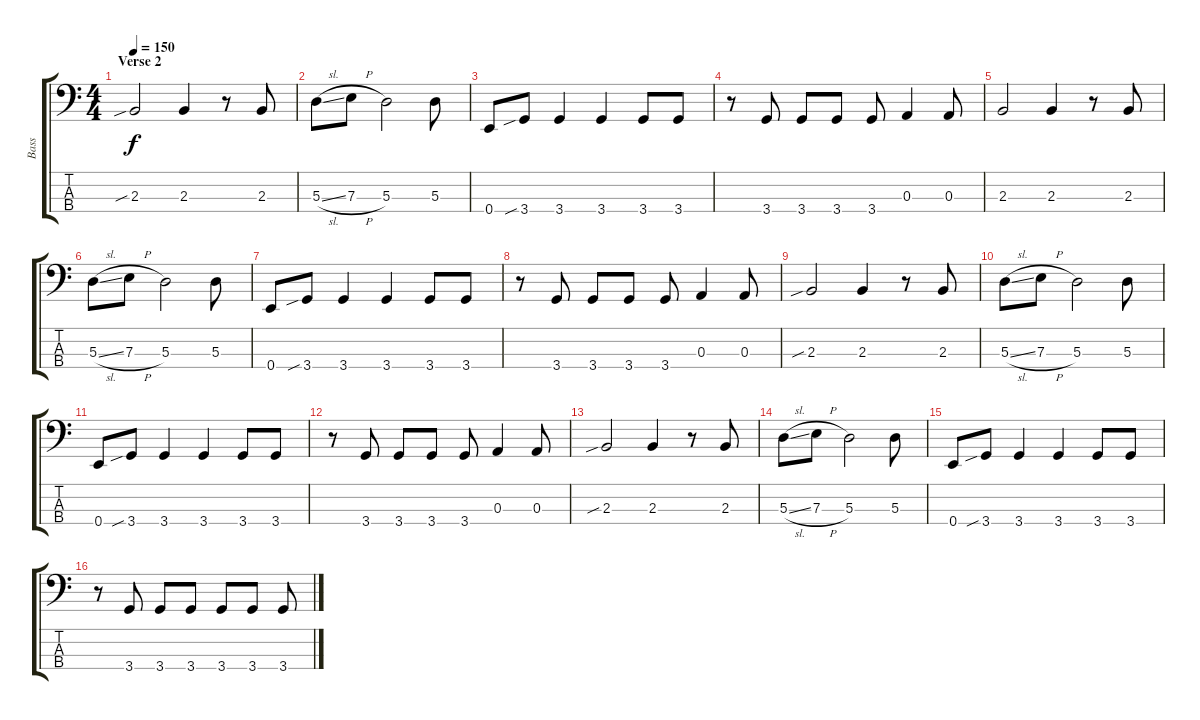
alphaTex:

\track ("Bass" "Bass") {instrument electricbassfinger}
\staff {score tabs}
\tuning (G2 D2 A1 E1) {hide}
\ts (4 4)
\section ("" "Verse 2")
\tempo 150
\clef f4
\ks c
2.3{sib}.2{dy f} 2.3.4 r.8 2.3.8 |
5.3{sl}.8 7.3{h}.8 5.3.2 5.3.8 |
0.4.8 3.4{sib}.8 3.4.4 3.4.4 3.4.8 3.4.8 |
r.8 3.4.8 3.4.8 3.4.8 3.4.8 0.3.4 0.3.8 |
2.3.2 2.3.4 r.8 2.3.8 |
5.3{sl}.8 7.3{h}.8 5.3.2 5.3.8 |
0.4.8 3.4{sib}.8 3.4.4 3.4.4 3.4.8 3.4.8 |
r.8 3.4.8 3.4.8 3.4.8 3.4.8 0.3.4 0.3.8 |
2.3{sib}.2 2.3.4 r.8 2.3.8 |
5.3{sl}.8 7.3{h}.8 5.3.2 5.3.8 |
0.4.8 3.4{sib}.8 3.4.4 3.4.4 3.4.8 3.4.8 |
r.8 3.4.8 3.4.8 3.4.8 3.4.8 0.3.4 0.3.8 |
2.3{sib}.2 2.3.4 r.8 2.3.8 |
5.3{sl}.8 7.3{h}.8 5.3.2 5.3.8 |
0.4.8 3.4{sib}.8 3.4.4 3.4.4 3.4.8 3.4.8 |
r.8 3.4.8 3.4.8 3.4.8 3.4.8 3.4.8 3.4.8
